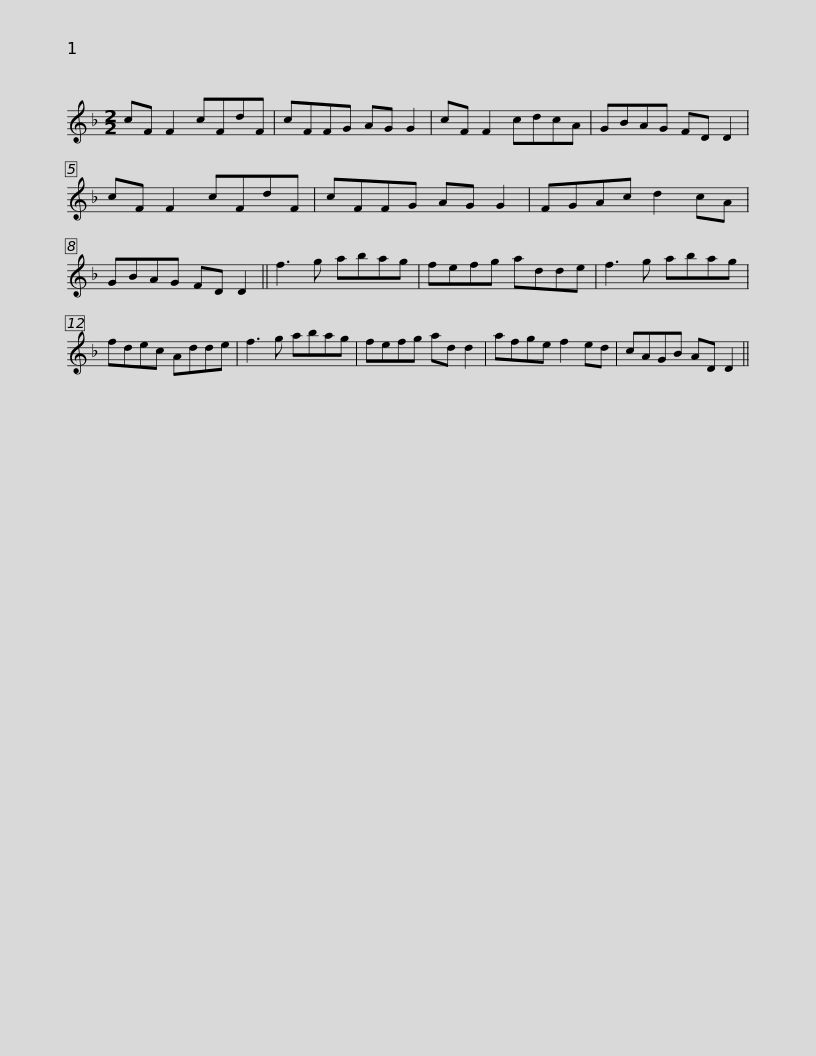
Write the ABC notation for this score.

X:1
L:1/8
M:2/2
I:linebreak $
K:F
V:1 treble
V:1
 cF F2 cFdF | cFFG AG G2 | cF F2 cdcA | GBAG FD D2 | cF F2 cFdF | %5
 cFFG AG G2 |$ FGAc d2 cA | GBAG FD D2 || f3 g abag | fefg adde | %10
 f3 g abag | fdec Adde |$ f3 g abag | fefg ad d2 | afge f2 ed | %15
 cAGB AD D2 || %16
